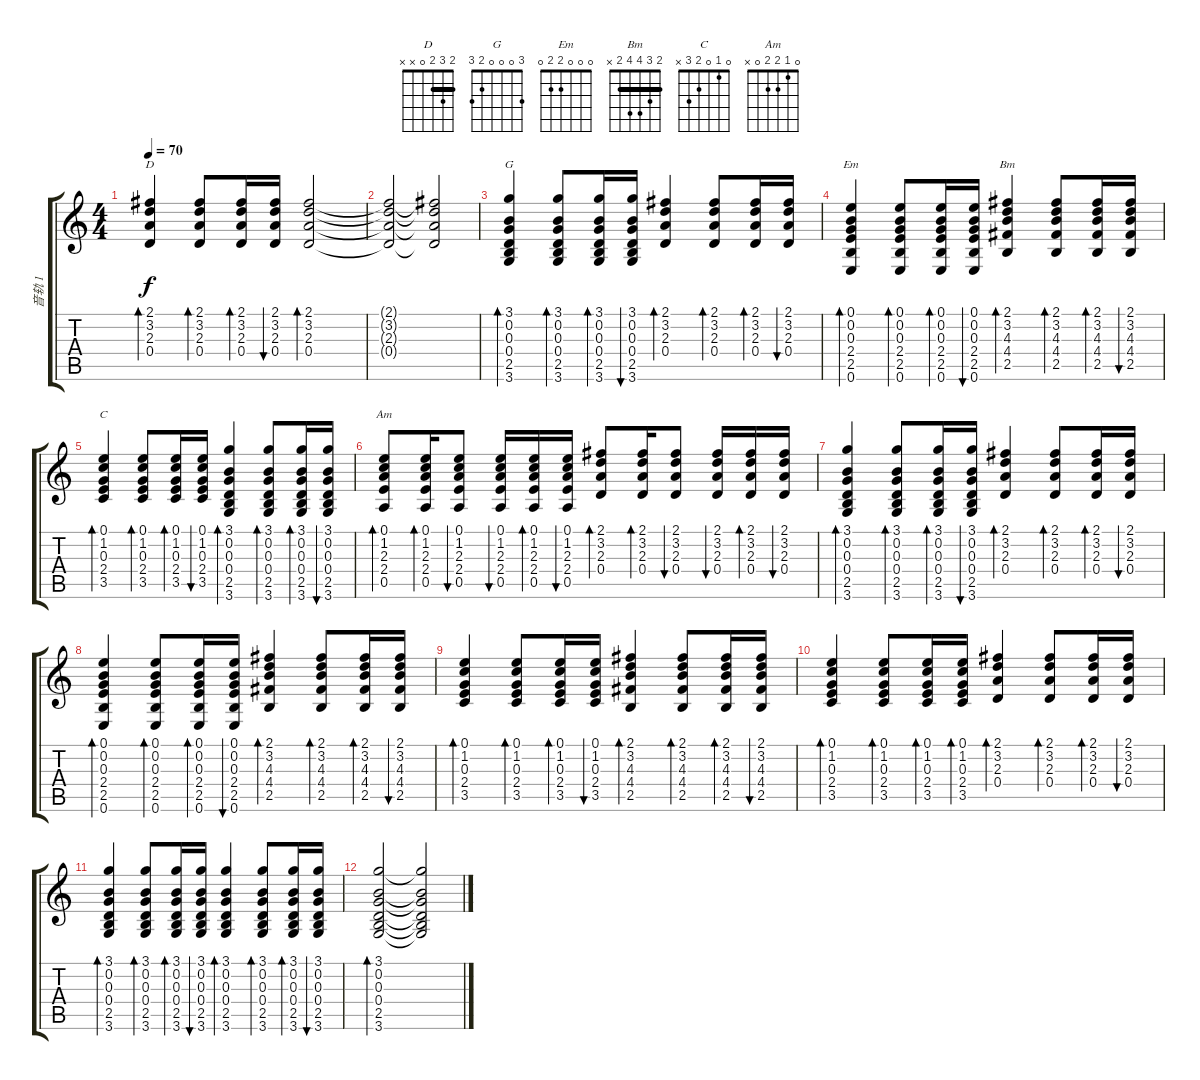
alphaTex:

\track ("音轨 1" "音轨 1") {instrument acousticguitarsteel}
\staff {score tabs}
\tuning (E4 B3 G3 D3 A2 E2) {hide}
\chord ("D" 2 3 2 0 x x) {barre 2}
\chord ("G" 3 0 0 0 2 3)
\chord ("Em" 0 0 0 2 2 0)
\chord ("Bm" 2 3 4 4 2 x) {barre 2}
\chord ("C" 0 1 0 2 3 x)
\chord ("Am" 0 1 2 2 0 x)
\ts (4 4)
\tempo 70
\clef g2
\ks c
(2.1 3.2 2.3 0.4).4{bd 30 ch "D" dy f} (2.1 3.2 2.3 0.4).8{bd 30} (2.1 3.2 2.3 0.4).16{bd 30} (2.1 3.2 2.3 0.4).16{bu 30} (2.1 3.2 2.3 0.4).2{bd 240} |
(2.1{t} 3.2{t} 2.3{t} 0.4{t}).2 (2.1{t} 3.2{t} 2.3{t} 0.4{t}).2 |
(3.1 0.2 0.3 0.4 2.5 3.6).4{bd 30 ch "G"} (3.1 0.2 0.3 0.4 2.5 3.6).8{bd 30} (3.1 0.2 0.3 0.4 2.5 3.6).16{bd 30} (3.1 0.2 0.3 0.4 2.5 3.6).16{bu 30} (2.1 3.2 2.3 0.4).4{bd 30} (2.1 3.2 2.3 0.4).8{bd 30} (2.1 3.2 2.3 0.4).16{bd 30} (2.1 3.2 2.3 0.4).16{bu 30} |
(0.1 0.2 0.3 2.4 2.5 0.6).4{bd 30 ch "Em"} (0.1 0.2 0.3 2.4 2.5 0.6).8{bd 30} (0.1 0.2 0.3 2.4 2.5 0.6).16{bd 30} (0.1 0.2 0.3 2.4 2.5 0.6).16{bu 30} (2.1 3.2 4.3 4.4 2.5).4{bd 30 ch "Bm"} (2.1 3.2 4.3 4.4 2.5).8{bd 30} (2.1 3.2 4.3 4.4 2.5).16{bd 30} (2.1 3.2 4.3 4.4 2.5).16{bu 30} |
(0.1 1.2 0.3 2.4 3.5).4{bd 30 ch "C"} (0.1 1.2 0.3 2.4 3.5).8{bd 30} (0.1 1.2 0.3 2.4 3.5).16{bd 30} (0.1 1.2 0.3 2.4 3.5).16{bu 30} (3.1 0.2 0.3 0.4 2.5 3.6).4{bd 30} (3.1 0.2 0.3 0.4 2.5 3.6).8{bd 30} (3.1 0.2 0.3 0.4 2.5 3.6).16{bd 30} (3.1 0.2 0.3 0.4 2.5 3.6).16{bu 30} |
(0.1 1.2 2.3 2.4 0.5).8{bd 30 ch "Am"} (0.1 1.2 2.3 2.4 0.5).16{bd 30} (0.1 1.2 2.3 2.4 0.5).8{bu 30} (0.1 1.2 2.3 2.4 0.5).16{bu 30} (0.1 1.2 2.3 2.4 0.5).16{bd 30} (0.1 1.2 2.3 2.4 0.5).16{bu 30} (2.1 3.2 2.3 0.4).8{bd 30} (2.1 3.2 2.3 0.4).16{bd 30} (2.1 3.2 2.3 0.4).8{bu 30} (2.1 3.2 2.3 0.4).16{bu 30} (2.1 3.2 2.3 0.4).16{bd 30} (2.1 3.2 2.3 0.4).16{bu 30} |
(3.1 0.2 0.3 0.4 2.5 3.6).4{bd 30} (3.1 0.2 0.3 0.4 2.5 3.6).8{bd 30} (3.1 0.2 0.3 0.4 2.5 3.6).16{bd 30} (3.1 0.2 0.3 0.4 2.5 3.6).16{bu 30} (2.1 3.2 2.3 0.4).4{bd 30} (2.1 3.2 2.3 0.4).8{bd 30} (2.1 3.2 2.3 0.4).16{bd 30} (2.1 3.2 2.3 0.4).16{bu 30} |
(0.1 0.2 0.3 2.4 2.5 0.6).4{bd 30} (0.1 0.2 0.3 2.4 2.5 0.6).8{bd 30} (0.1 0.2 0.3 2.4 2.5 0.6).16{bd 30} (0.1 0.2 0.3 2.4 2.5 0.6).16{bu 30} (2.1 3.2 4.3 4.4 2.5).4{bd 30} (2.1 3.2 4.3 4.4 2.5).8{bd 30} (2.1 3.2 4.3 4.4 2.5).16{bd 30} (2.1 3.2 4.3 4.4 2.5).16{bu 30} |
(0.1 1.2 0.3 2.4 3.5).4{bd 30} (0.1 1.2 0.3 2.4 3.5).8{bd 30} (0.1 1.2 0.3 2.4 3.5).16{bd 30} (0.1 1.2 0.3 2.4 3.5).16{bu 30} (2.1 3.2 4.3 4.4 2.5).4{bd 30} (2.1 3.2 4.3 4.4 2.5).8{bd 30} (2.1 3.2 4.3 4.4 2.5).16{bd 30} (2.1 3.2 4.3 4.4 2.5).16{bu 30} |
(0.1 1.2 0.3 2.4 3.5).4{bd 30} (0.1 1.2 0.3 2.4 3.5).8{bd 30} (0.1 1.2 0.3 2.4 3.5).16{bd 30} (0.1 1.2 0.3 2.4 3.5).16{bd 30} (2.1 3.2 2.3 0.4).4{bd 30} (2.1 3.2 2.3 0.4).8{bd 30} (2.1 3.2 2.3 0.4).16{bd 30} (2.1 3.2 2.3 0.4).16{bu 30} |
(3.1 0.2 0.3 0.4 2.5 3.6).4{bd 30} (3.1 0.2 0.3 0.4 2.5 3.6).8{bd 30} (3.1 0.2 0.3 0.4 2.5 3.6).16{bd 30} (3.1 0.2 0.3 0.4 2.5 3.6).16{bu 30} (3.1 0.2 0.3 0.4 2.5 3.6).4{bd 30} (3.1 0.2 0.3 0.4 2.5 3.6).8{bd 30} (3.1 0.2 0.3 0.4 2.5 3.6).16{bd 30} (3.1 0.2 0.3 0.4 2.5 3.6).16{bu 30} |
(3.1 0.2 0.3 0.4 2.5 3.6).2{bd 240} (3.1{t} 0.2{t} 0.3{t} 0.4{t} 2.5{t} 3.6{t}).2
